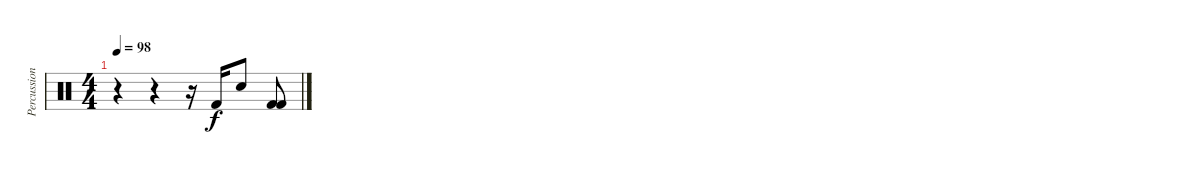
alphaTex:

\track ("Percussion" "Percussion") {instrument percussion}
\staff {score}
\articulation defaults
\ts (4 4)
\tempo 98
\clef neutral
\ks c
r.4{dy f} r.4 r.16 "Kick (hit) 2".16 "Electric Snare (hit)".8 ("Kick (hit) 2" "Kick (hit) 2").8
